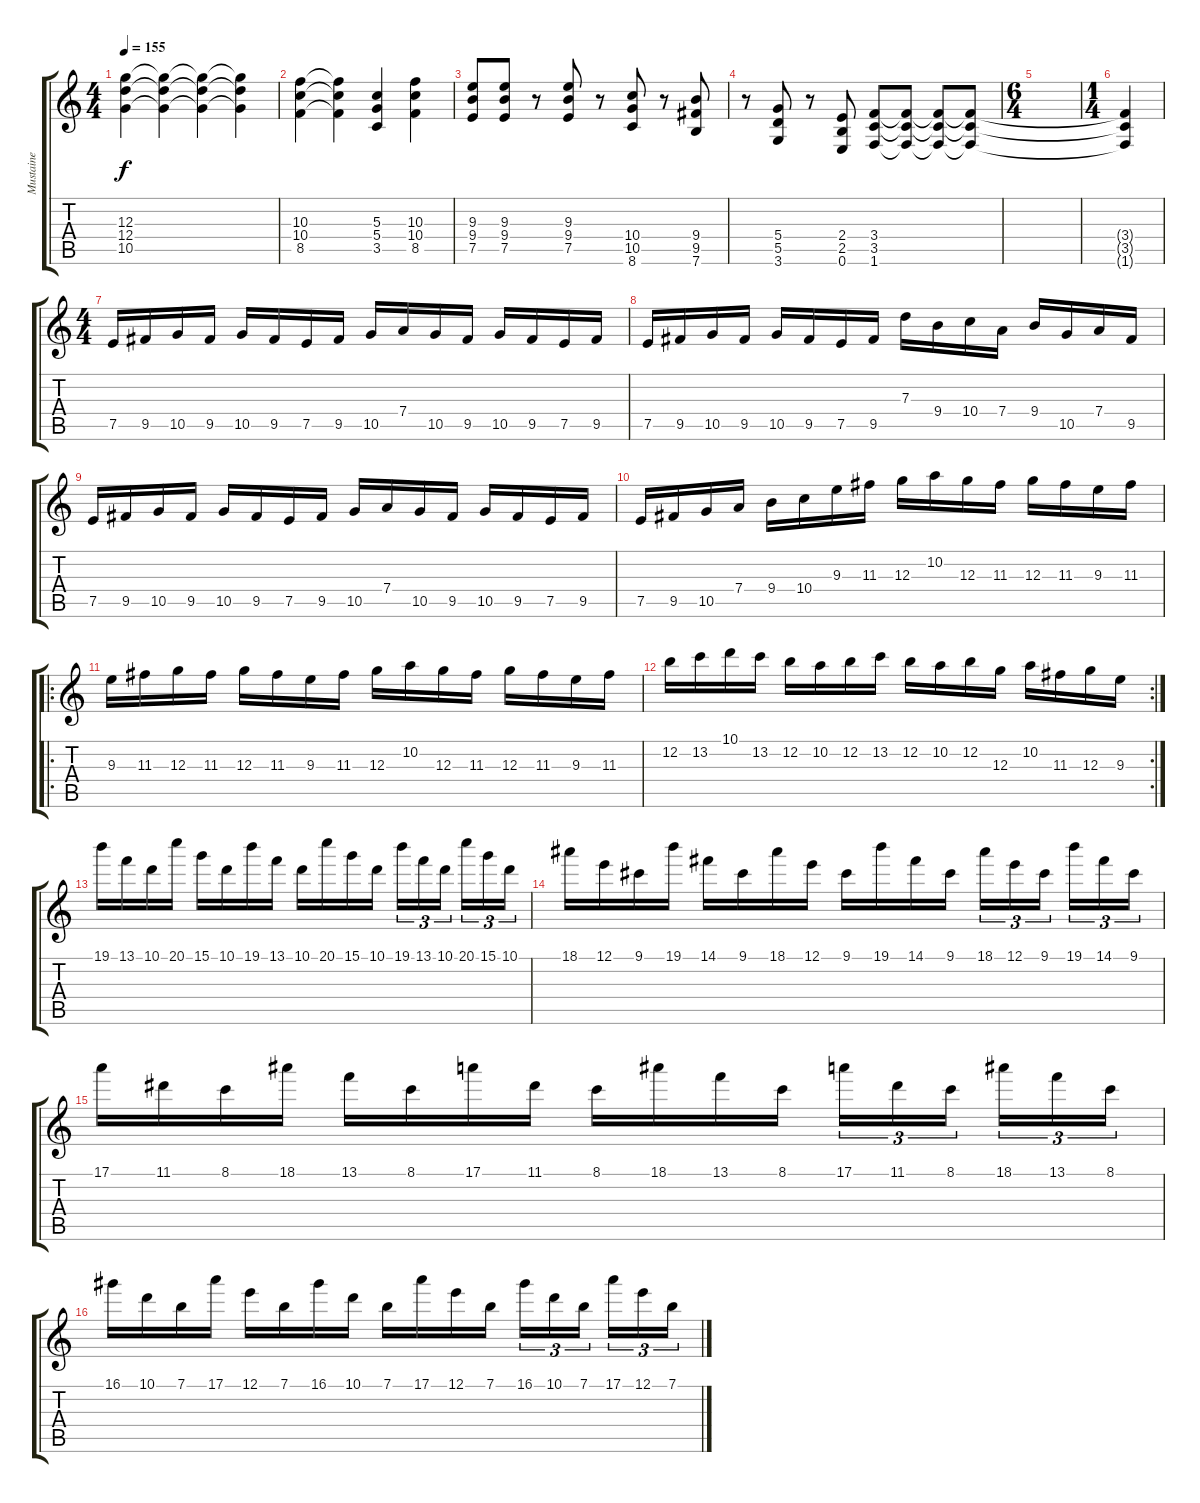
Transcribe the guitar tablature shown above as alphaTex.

\track ("Mustaine" "Mustaine") {instrument distortionguitar}
\staff {score tabs}
\tuning (E4 B3 G3 D3 A2 E2) {hide}
\ts (4 4)
\tempo 155
\clef g2
\ks c
(12.3 12.4 10.5).4{dy f} (12.3{t} 12.4{t} 10.5{t}).4 (12.3{t} 12.4{t} 10.5{t}).4 (12.3{t} 12.4{t} 10.5{t}).4 |
(10.3 10.4 8.5).4 (10.3{t} 10.4{t} 8.5{t}).4 (5.3 5.4 3.5).4 (10.3 10.4 8.5).4 |
(9.3 9.4 7.5).8 (9.3 9.4 7.5).8 r.8 (9.3 9.4 7.5).8 r.8 (10.4 10.5 8.6).8 r.8 (9.4 9.5 7.6).8 |
r.8 (5.4 5.5 3.6).8 r.8 (2.4 2.5 0.6).8 (3.4 3.5 1.6).8 (3.4{t} 3.5{t} 1.6{t}).8 (3.4{t} 3.5{t} 1.6{t}).8 (3.4{t} 3.5{t} 1.6{t}).8 |
\ts (6 4)
|
\ts (1 4)
(3.4{t} 3.5{t} 1.6{t}).4 |
\ts (4 4)
7.5.16 9.5.16 10.5.16 9.5.16 10.5.16 9.5.16 7.5.16 9.5.16 10.5.16 7.4.16 10.5.16 9.5.16 10.5.16 9.5.16 7.5.16 9.5.16 |
7.5.16 9.5.16 10.5.16 9.5.16 10.5.16 9.5.16 7.5.16 9.5.16 7.3.16 9.4.16 10.4.16 7.4.16 9.4.16 10.5.16 7.4.16 9.5.16 |
7.5.16 9.5.16 10.5.16 9.5.16 10.5.16 9.5.16 7.5.16 9.5.16 10.5.16 7.4.16 10.5.16 9.5.16 10.5.16 9.5.16 7.5.16 9.5.16 |
7.5.16 9.5.16 10.5.16 7.4.16 9.4.16 10.4.16 9.3.16 11.3.16 12.3.16 10.2.16 12.3.16 11.3.16 12.3.16 11.3.16 9.3.16 11.3.16 |
\ro
9.3.16 11.3.16 12.3.16 11.3.16 12.3.16 11.3.16 9.3.16 11.3.16 12.3.16 10.2.16 12.3.16 11.3.16 12.3.16 11.3.16 9.3.16 11.3.16 |
\rc 2
12.2.16 13.2.16 10.1.16 13.2.16 12.2.16 10.2.16 12.2.16 13.2.16 12.2.16 10.2.16 12.2.16 12.3.16 10.2.16 11.3.16 12.3.16 9.3.16 |
19.1.16 13.1.16 10.1.16 20.1.16 15.1.16 10.1.16 19.1.16 13.1.16 10.1.16 20.1.16 15.1.16 10.1.16 19.1.16{tu (3 2)} 13.1.16{tu (3 2)} 10.1.16{tu (3 2)} 20.1.16{tu (3 2)} 15.1.16{tu (3 2)} 10.1.16{tu (3 2)} |
18.1.16 12.1.16 9.1.16 19.1.16 14.1.16 9.1.16 18.1.16 12.1.16 9.1.16 19.1.16 14.1.16 9.1.16 18.1.16{tu (3 2)} 12.1.16{tu (3 2)} 9.1.16{tu (3 2)} 19.1.16{tu (3 2)} 14.1.16{tu (3 2)} 9.1.16{tu (3 2)} |
17.1.16 11.1.16 8.1.16 18.1.16 13.1.16 8.1.16 17.1.16 11.1.16 8.1.16 18.1.16 13.1.16 8.1.16 17.1.16{tu (3 2)} 11.1.16{tu (3 2)} 8.1.16{tu (3 2)} 18.1.16{tu (3 2)} 13.1.16{tu (3 2)} 8.1.16{tu (3 2)} |
16.1.16 10.1.16 7.1.16 17.1.16 12.1.16 7.1.16 16.1.16 10.1.16 7.1.16 17.1.16 12.1.16 7.1.16 16.1.16{tu (3 2)} 10.1.16{tu (3 2)} 7.1.16{tu (3 2)} 17.1.16{tu (3 2)} 12.1.16{tu (3 2)} 7.1.16{tu (3 2)}
